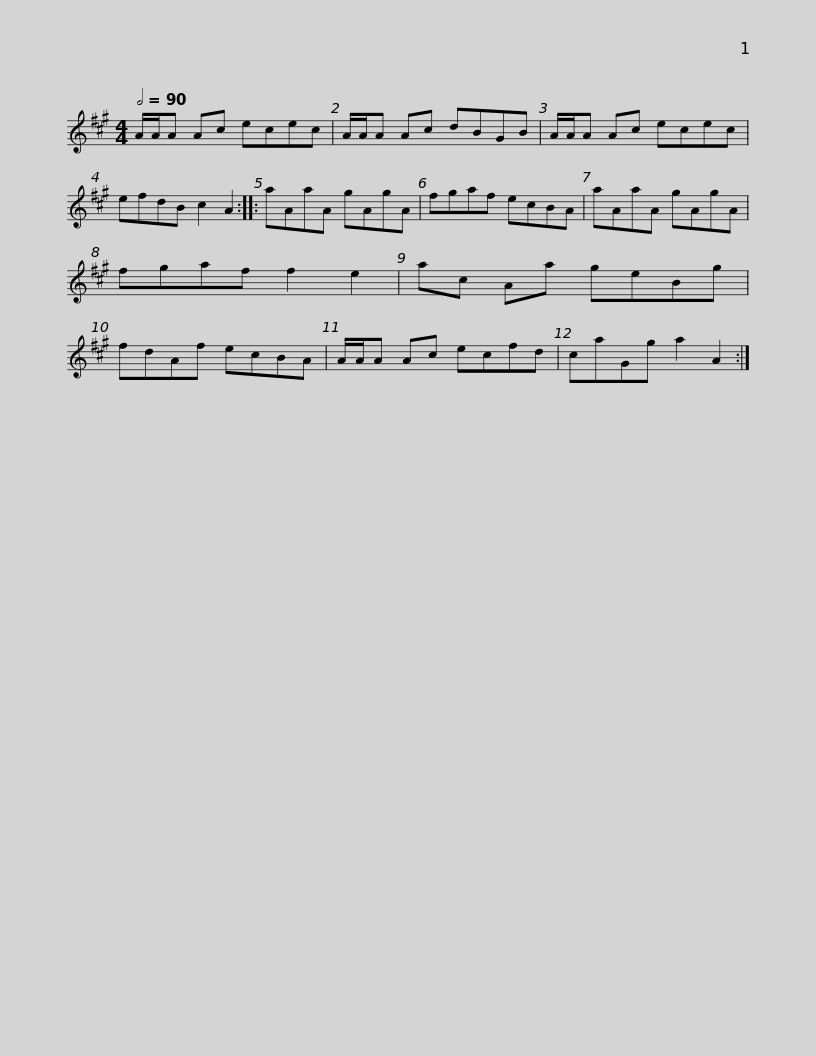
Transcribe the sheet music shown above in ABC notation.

X:1
L:1/8
Q:1/2=90
M:4/4
I:linebreak $
K:A
V:1 treble
V:1
 A/A/A Ac ecec | A/A/A Ac dBGB | A/A/A Ac ecec | efdB c2 A2 :: aAaA gAgA |$ %5
 fgaf ecBA | aAaA gAgA | fgaf f2 e2 | ac Aa geBg | fdAf ecBA |$ %10
 A/A/A Ac ecfd | caGg a2 A2 :| %12
